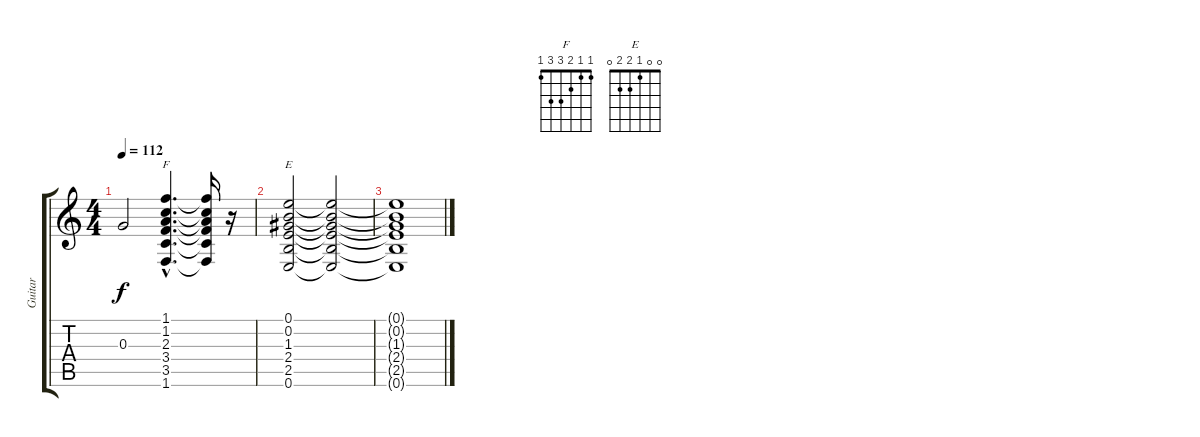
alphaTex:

\track ("Guitar" "Guitar") {instrument electricguitarclean}
\staff {score tabs}
\tuning (E4 B3 G3 D3 A2 E2) {hide}
\chord ("F" 1 1 2 3 3 1)
\chord ("E" 0 0 1 2 2 0)
\ts (4 4)
\tempo 112
\clef g2
\ks c
0.3{t}.2{dy f} (1.1{hac} 1.2{hac} 2.3{hac} 3.4{hac} 3.5{hac} 1.6{hac}).4{d ch "F"} (1.1{t} 1.2{t} 2.3{t} 3.4{t} 3.5{t} 1.6{t}).16 r.16 |
(0.1 0.2 1.3 2.4 2.5 0.6).2{ch "E"} (0.1{t} 0.2{t} 1.3{t} 2.4{t} 2.5{t} 0.6{t}).2 |
(0.1{t} 0.2{t} 1.3{t} 2.4{t} 2.5{t} 0.6{t}).1
